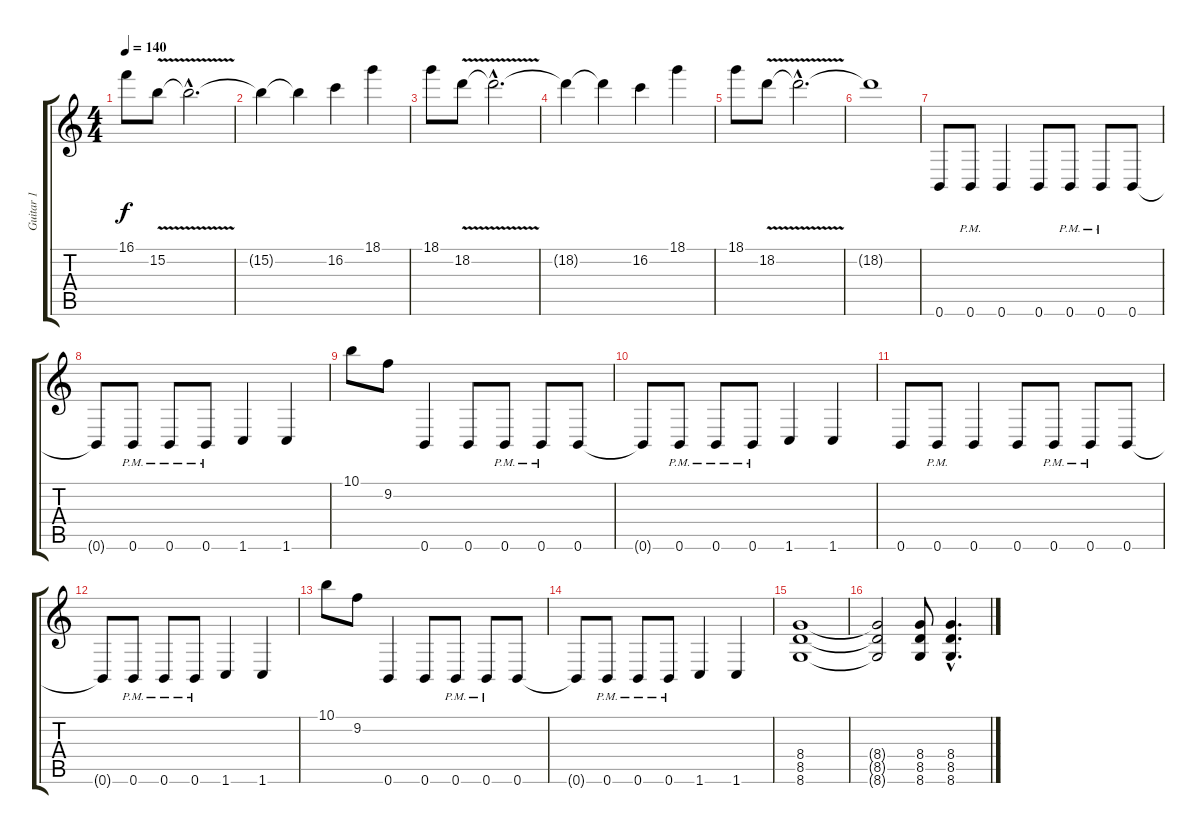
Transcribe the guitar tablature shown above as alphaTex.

\track ("Guitar 1" "Guitar 1") {instrument distortionguitar}
\staff {score tabs}
\tuning (Db4 Ab3 E3 B2 Gb2 B1) {hide}
\ts (4 4)
\tempo 140
\clef g2
\ks c
16.1.8{dy f} 15.2{v}.8 15.2{hac t}.2{d} |
15.2{t}.4 15.2{t}.4 16.2.4 18.1.4 |
18.1.8 18.2{v}.8 18.2{hac t}.2{d} |
18.2{t}.4 18.2{t}.4 16.2.4 18.1.4 |
18.1.8 18.2{v}.8 18.2{hac t}.2{d} |
18.2{t}.1 |
0.6.8 0.6{pm}.8 0.6.4 0.6.8 0.6{pm}.8 0.6{pm}.8 0.6.8 |
0.6{t}.8 0.6{pm}.8 0.6{pm}.8 0.6{pm}.8 1.6.4 1.6.4 |
10.1.8 9.2.8 0.6.4 0.6.8 0.6{pm}.8 0.6{pm}.8 0.6.8 |
0.6{t}.8 0.6{pm}.8 0.6{pm}.8 0.6{pm}.8 1.6.4 1.6.4 |
0.6.8 0.6{pm}.8 0.6.4 0.6.8 0.6{pm}.8 0.6{pm}.8 0.6.8 |
0.6{t}.8 0.6{pm}.8 0.6{pm}.8 0.6{pm}.8 1.6.4 1.6.4 |
10.1.8 9.2.8 0.6.4 0.6.8 0.6{pm}.8 0.6{pm}.8 0.6.8 |
0.6{t}.8 0.6{pm}.8 0.6{pm}.8 0.6{pm}.8 1.6.4 1.6.4 |
(8.4 8.5 8.6).1 |
(8.4{t} 8.5{t} 8.6{t}).2 (8.4 8.5 8.6).8 (8.4{hac} 8.5{hac} 8.6{hac}).4{d}
